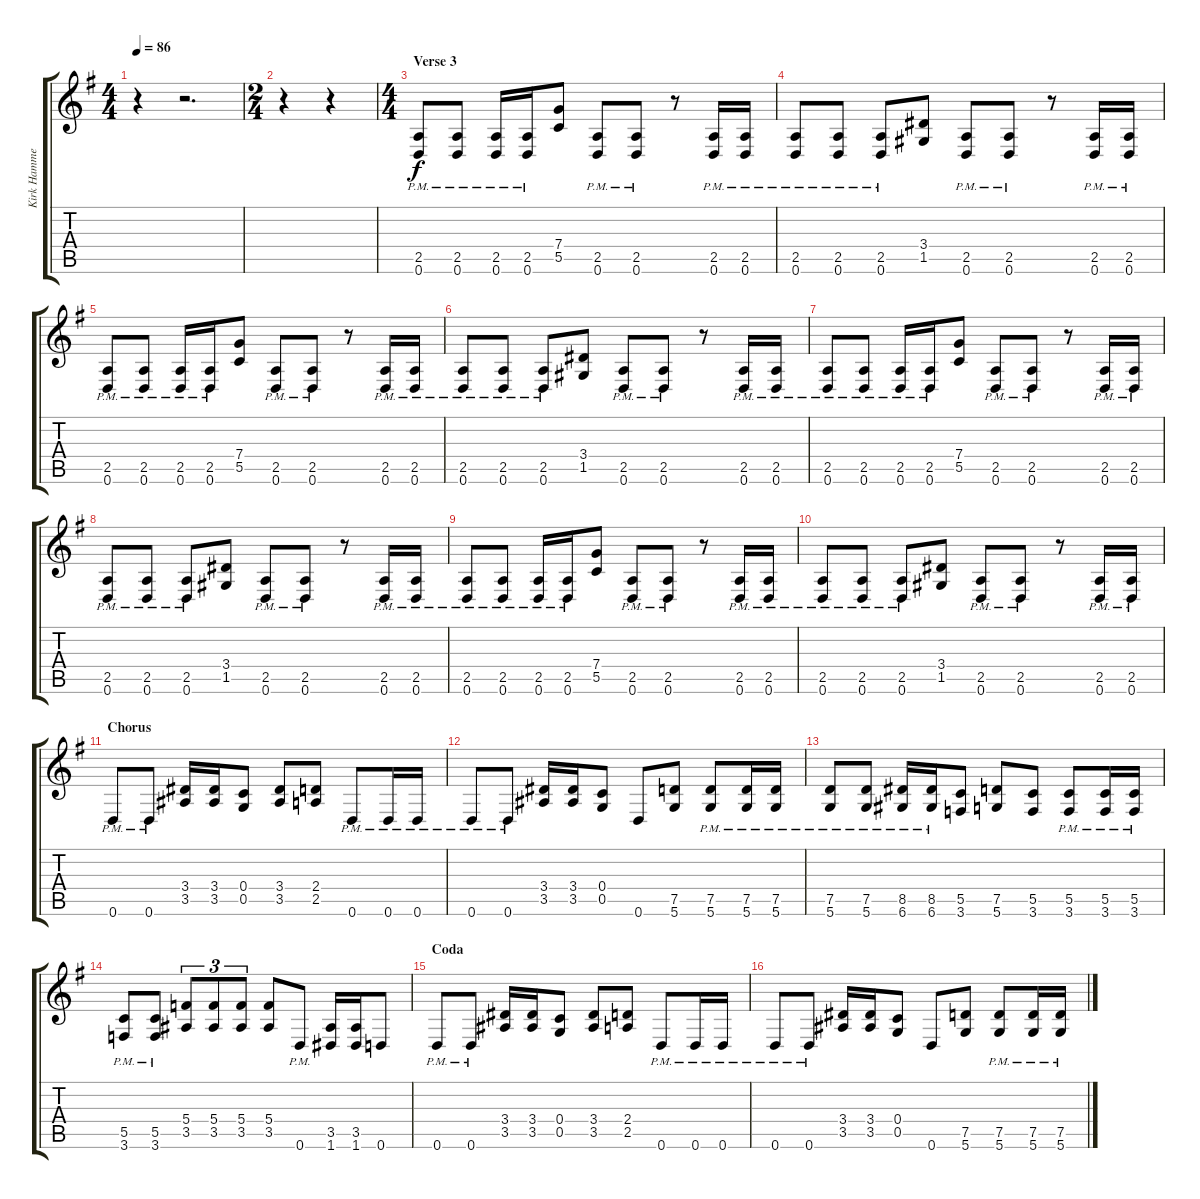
\track ("Kirk Hammett" "Kirk Hamme") {instrument distortionguitar}
\staff {score tabs}
\tuning (D4 A3 F3 C3 G2 D2) {hide}
\ts (4 4)
\tempo 86
\clef g2
\ks g
r.4{dy f} r.2{d} |
\ts (2 4)
r.4 r.4 |
\ts (4 4)
\section ("" "Verse 3")
(2.5{pm} 0.6{pm}).8 (2.5{pm} 0.6{pm}).8 (2.5{pm} 0.6{pm}).16 (2.5{pm} 0.6{pm}).16 (7.4 5.5).8 (2.5{pm} 0.6{pm}).8 (2.5{pm} 0.6{pm}).8 r.8 (2.5{pm} 0.6{pm}).16 (2.5{pm} 0.6{pm}).16 |
(2.5{pm} 0.6{pm}).8 (2.5{pm} 0.6{pm}).8 (2.5{pm} 0.6{pm}).8 (3.4 1.5).8 (2.5{pm} 0.6{pm}).8 (2.5{pm} 0.6{pm}).8 r.8 (2.5{pm} 0.6{pm}).16 (2.5{pm} 0.6{pm}).16 |
(2.5{pm} 0.6{pm}).8 (2.5{pm} 0.6{pm}).8 (2.5{pm} 0.6{pm}).16 (2.5{pm} 0.6{pm}).16 (7.4 5.5).8 (2.5{pm} 0.6{pm}).8 (2.5{pm} 0.6{pm}).8 r.8 (2.5{pm} 0.6{pm}).16 (2.5{pm} 0.6{pm}).16 |
(2.5{pm} 0.6{pm}).8 (2.5{pm} 0.6{pm}).8 (2.5{pm} 0.6{pm}).8 (3.4 1.5).8 (2.5{pm} 0.6{pm}).8 (2.5{pm} 0.6{pm}).8 r.8 (2.5{pm} 0.6{pm}).16 (2.5{pm} 0.6{pm}).16 |
(2.5{pm} 0.6{pm}).8 (2.5{pm} 0.6{pm}).8 (2.5{pm} 0.6{pm}).16 (2.5{pm} 0.6{pm}).16 (7.4 5.5).8 (2.5{pm} 0.6{pm}).8 (2.5{pm} 0.6{pm}).8 r.8 (2.5{pm} 0.6{pm}).16 (2.5{pm} 0.6{pm}).16 |
(2.5{pm} 0.6{pm}).8 (2.5{pm} 0.6{pm}).8 (2.5{pm} 0.6{pm}).8 (3.4 1.5).8 (2.5{pm} 0.6{pm}).8 (2.5{pm} 0.6{pm}).8 r.8 (2.5{pm} 0.6{pm}).16 (2.5{pm} 0.6{pm}).16 |
(2.5{pm} 0.6{pm}).8 (2.5{pm} 0.6{pm}).8 (2.5{pm} 0.6{pm}).16 (2.5{pm} 0.6{pm}).16 (7.4 5.5).8 (2.5{pm} 0.6{pm}).8 (2.5{pm} 0.6{pm}).8 r.8 (2.5{pm} 0.6{pm}).16 (2.5{pm} 0.6{pm}).16 |
(2.5{pm} 0.6{pm}).8 (2.5{pm} 0.6{pm}).8 (2.5{pm} 0.6{pm}).8 (3.4 1.5).8 (2.5{pm} 0.6{pm}).8 (2.5{pm} 0.6{pm}).8 r.8 (2.5{pm} 0.6{pm}).16 (2.5{pm} 0.6{pm}).16 |
\section ("" "Chorus")
0.6{pm}.8 0.6{pm}.8 (3.4 3.5).16 (3.4 3.5).16 (0.4 0.5).8 (3.4 3.5).8 (2.4 2.5).8 0.6{pm}.8 0.6{pm}.16 0.6{pm}.16 |
0.6{pm}.8 0.6{pm}.8 (3.4 3.5).16 (3.4 3.5).16 (0.4 0.5).8 0.6.8 (7.5 5.6).8 (7.5{pm} 5.6{pm}).8 (7.5{pm} 5.6{pm}).16 (7.5{pm} 5.6{pm}).16 |
(7.5{pm} 5.6{pm}).8 (7.5{pm} 5.6{pm}).8 (8.5{pm} 6.6{pm}).16 (8.5{pm} 6.6{pm}).16 (5.5 3.6).8 (7.5 5.6).8 (5.5 3.6).8 (5.5{pm} 3.6{pm}).8 (5.5{pm} 3.6{pm}).16 (5.5{pm} 3.6{pm}).16 |
(5.5{pm} 3.6{pm}).8 (5.5{pm} 3.6{pm}).8 (5.4 3.5).8{tu (3 2)} (5.4 3.5).8{tu (3 2)} (5.4 3.5).8{tu (3 2)} (5.4 3.5).8 0.6{pm}.8 (3.5 1.6).16 (3.5 1.6).16 0.6.8 |
\section ("" "Coda")
0.6{pm}.8 0.6{pm}.8 (3.4 3.5).16 (3.4 3.5).16 (0.4 0.5).8 (3.4 3.5).8 (2.4 2.5).8 0.6{pm}.8 0.6{pm}.16 0.6{pm}.16 |
0.6{pm}.8 0.6{pm}.8 (3.4 3.5).16 (3.4 3.5).16 (0.4 0.5).8 0.6.8 (7.5 5.6).8 (7.5{pm} 5.6{pm}).8 (7.5{pm} 5.6{pm}).16 (7.5{pm} 5.6{pm}).16
